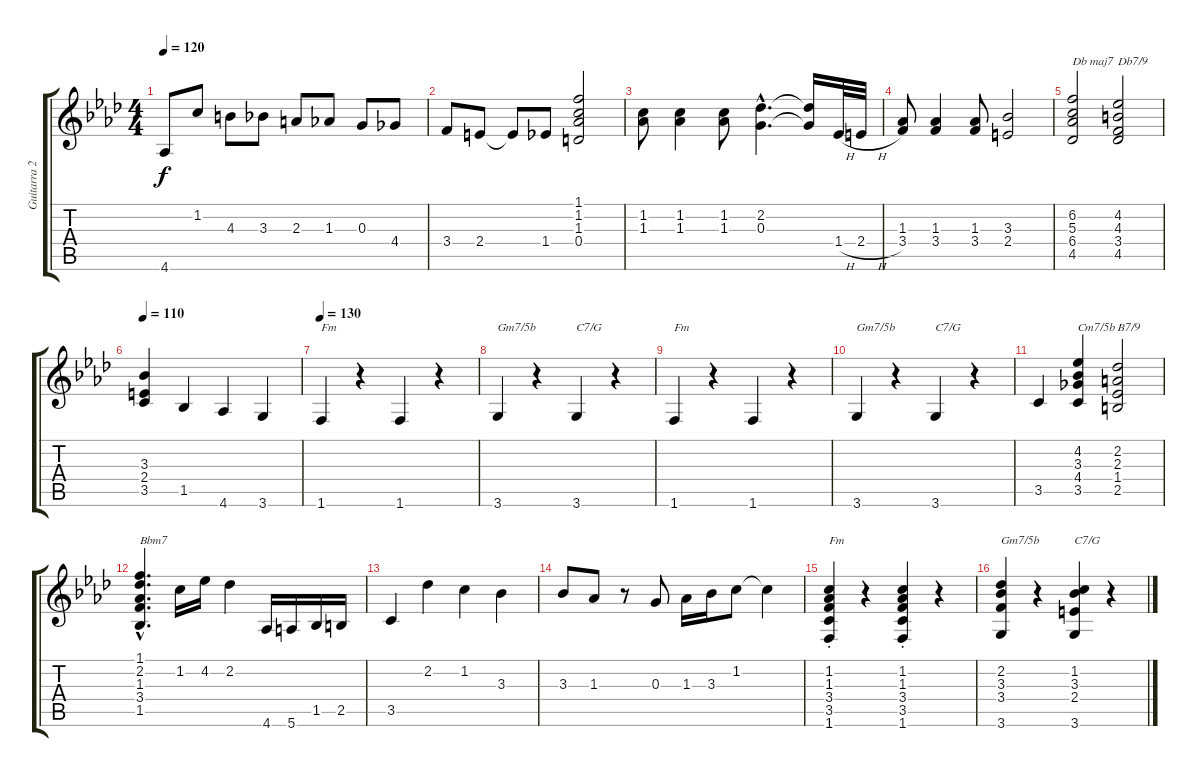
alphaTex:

\track ("Guitarra 2" "Guitarra 2") {instrument acousticguitarnylon}
\staff {score tabs}
\tuning (E4 B3 G3 D3 A2 E2) {hide}
\ts (4 4)
\tempo 120
\clef g2
\ks fminor
4.6.8{dy f} 1.2.8 4.3.8 3.3.8 2.3.8 1.3.8 0.3.8 4.4.8 |
3.4.8 2.4.8 2.4{t}.8 1.4.8 (1.1 1.2 1.3 0.4).2 |
(1.2 1.3).8 (1.2 1.3).4 (1.2 1.3).8 (2.2{hac} 0.3{hac}).4{d} (2.2{t} 0.3{t}).16 1.4{h}.32 2.4{h}.32 |
(1.3 3.4).8 (1.3 3.4).4 (1.3 3.4).8 (3.3 2.4).2 |
(6.2 5.3 6.4 4.5).2{txt "Db maj7"} (4.2 4.3 3.4 4.5).2{txt "Db7/9"} |
\tempo 110
(3.3 2.4 3.5).4 1.5.4 4.6.4 3.6.4 |
\tempo 130
1.6.4{txt "Fm"} r.4 1.6.4 r.4 |
3.6.4{txt "Gm7/5b"} r.4 3.6.4{txt "C7/G"} r.4 |
1.6.4{txt "Fm"} r.4 1.6.4 r.4 |
3.6.4{txt "Gm7/5b"} r.4 3.6.4{txt "C7/G"} r.4 |
3.5.4 (4.2 3.3 4.4 3.5).4{txt "Cm7/5b"} (2.2 2.3 1.4 2.5).2{txt "B7/9"} |
(1.1{hac} 2.2{hac} 1.3{hac} 3.4{hac} 1.5{hac}).4{d txt "Bbm7"} 1.2.16 4.2.16 2.2.4 4.6.16 5.6.16 1.5.16 2.5.16 |
3.5.4 2.2.4 1.2.4 3.3.4 |
3.3.8 1.3.8 r.8 0.3.8 1.3.16 3.3.16 1.2.8 1.2{t}.4 |
(1.2{st} 1.3{st} 3.4{st} 3.5{st} 1.6{st}).4{txt "Fm"} r.4 (1.2{st} 1.3{st} 3.4{st} 3.5{st} 1.6{st}).4 r.4 |
(2.2 3.3 3.4 3.6).4{txt "Gm7/5b"} r.4 (1.2 3.3 2.4 3.6).4{txt "C7/G"} r.4
